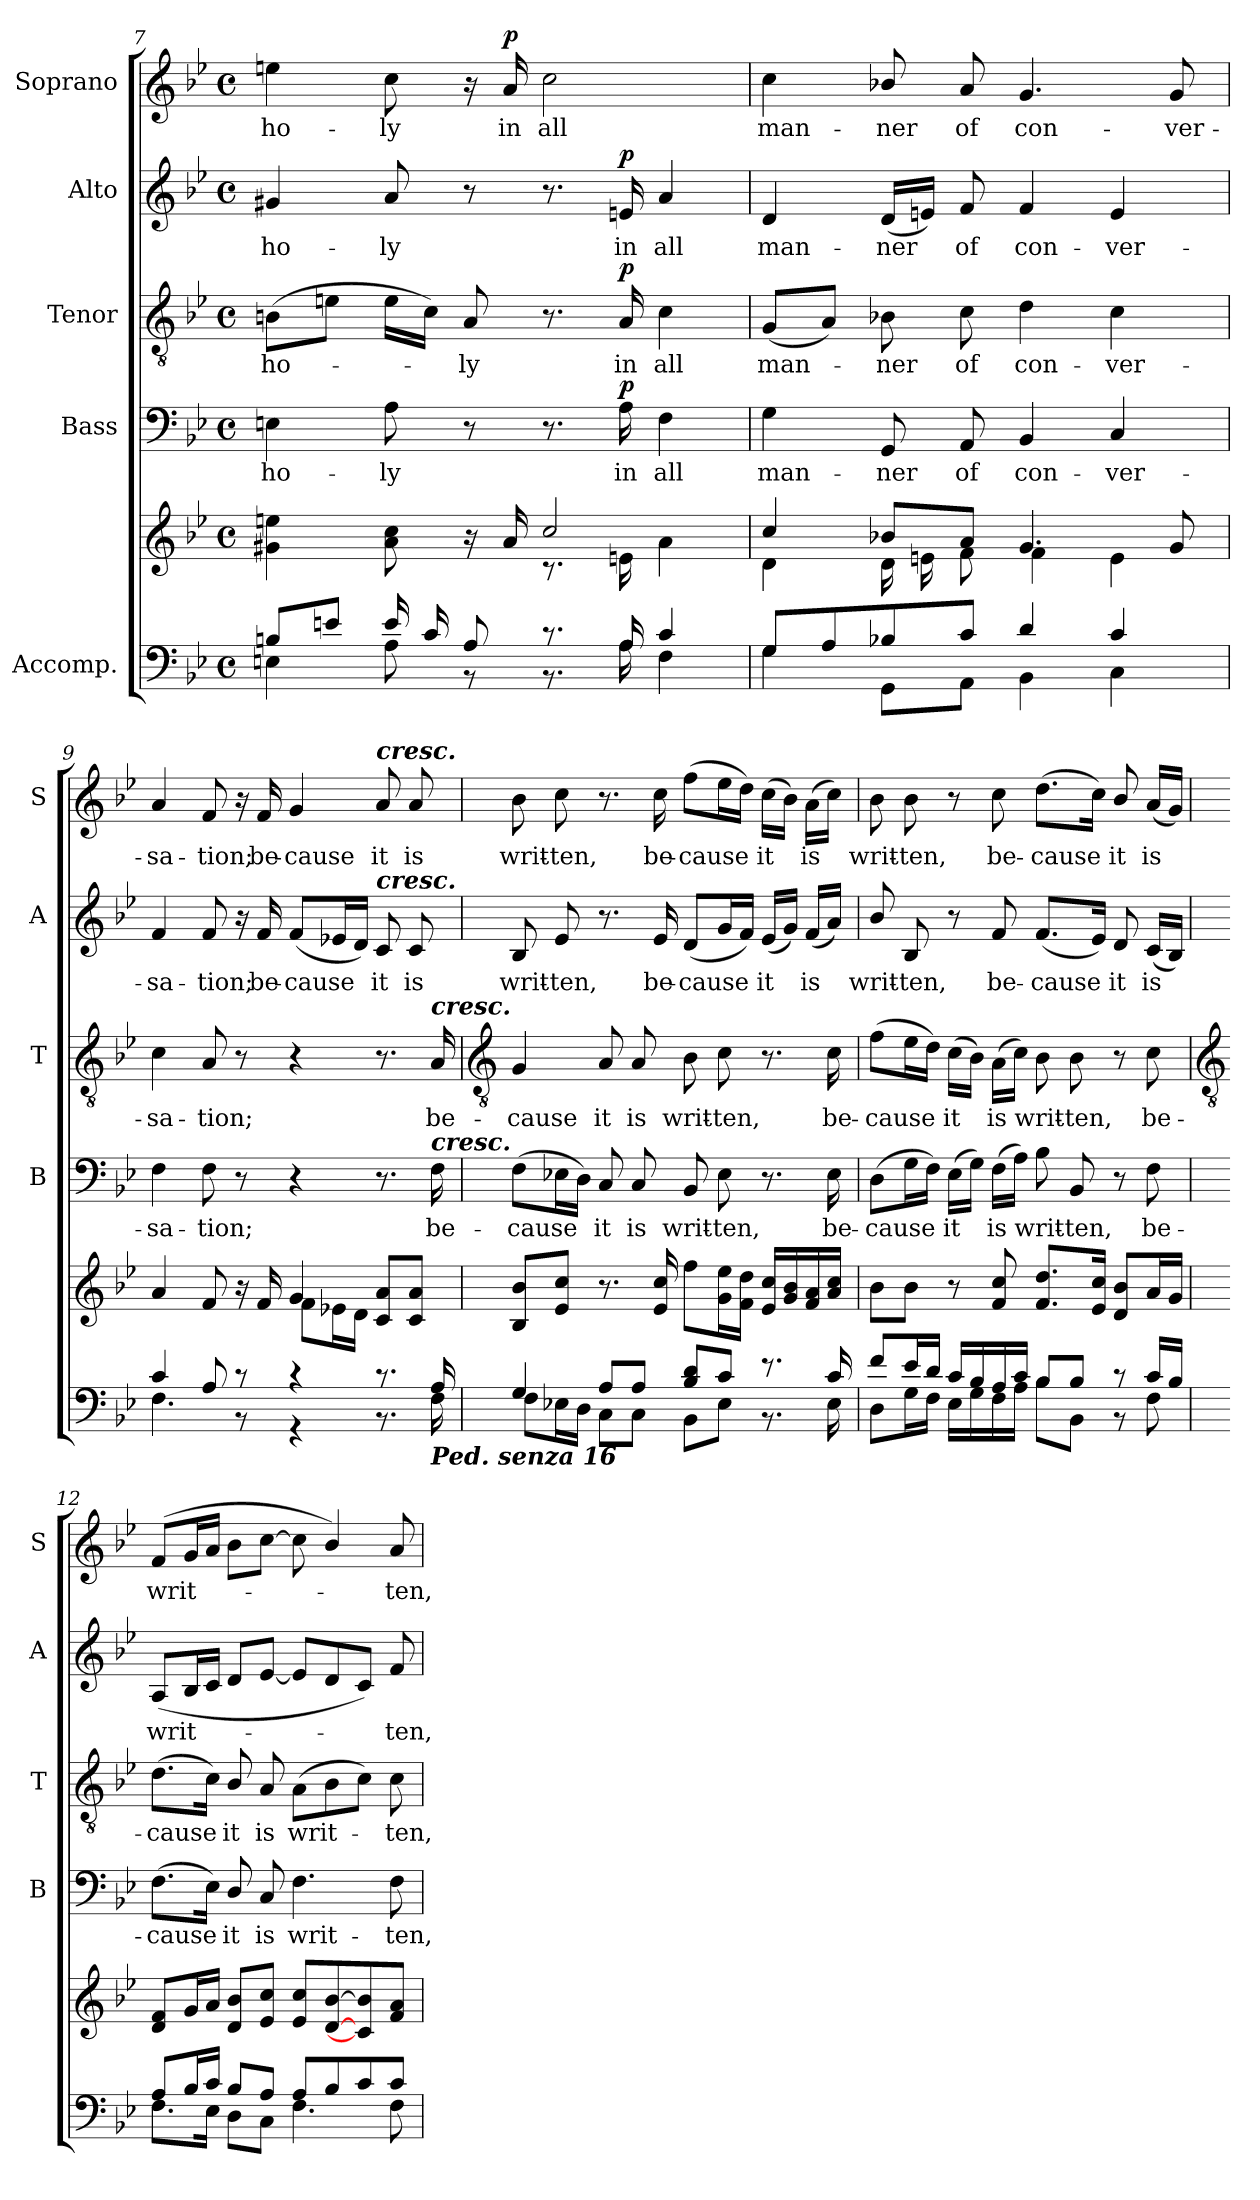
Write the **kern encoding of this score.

**kern	**kern	**kern	**text	**dynam	**kern	**text	**dynam	**kern	**text	**dynam	**kern	**text	**dynam
*part5	*part5	*part4	*part4	*part4	*part3	*part3	*part3	*part2	*part2	*part2	*part1	*part1	*part1
*staff6	*staff5	*staff4	*staff4	*staff4	*staff3	*staff3	*staff3	*staff2	*staff2	*staff2	*staff1	*staff1	*staff1
*I"Accomp.	*	*I"Bass	*	*	*I"Tenor	*	*	*I"Alto	*	*	*I"Soprano	*	*
*	*	*I'B	*	*	*I'T	*	*	*I'A	*	*	*I'S	*	*
!!LO:LB:g=z
*clefF4	*clefG2	*clefF4	*	*	*clefGv2	*	*	*clefG2	*	*	*clefG2	*	*
*k[b-e-]	*k[b-e-]	*k[b-e-]	*	*	*k[b-e-]	*	*	*k[b-e-]	*	*	*k[b-e-]	*	*
*B-:	*B-:	*B-:	*	*	*B-:	*	*	*B-:	*	*	*B-:	*	*
*M4/4	*M4/4	*M4/4	*	*	*M4/4	*	*	*M4/4	*	*	*M4/4	*	*
*met(c)	*met(c)	*met(c)	*	*	*met(c)	*	*	*met(c)	*	*	*met(c)	*	*
=7	=7	=7	=7	=7	=7	=7	=7	=7	=7	=7	=7	=7	=7
*^	*^	*	*	*	*	*	*	*	*	*	*	*	*
!	!	!	!	!	!LO:LY:b	!	!	!LO:LY:b	!	!	!LO:LY:b	!	!	!LO:LY:b	!
8Bn/L	4En\	4g#X\ 4een\	2ryy	4En	ho-	.	(>8BnL	ho-	.	4g#X	ho-	.	4een	ho-	.
8en/J	.	.	.	.	.	.	8enJ	.	.	.	.	.	.	.	.
!	!	!	!	!	!LO:LY:b	!	!	!	!	!	!LO:LY:b	!	!	!LO:LY:b	!
16e/LL	8A\	8a\ 8cc\	.	8A	-ly	.	16eLL	.	.	8a	-ly	.	8cc	-ly	.
16c/	.	.	.	.	.	.	16cJJ)	.	.	.	.	.	.	.	.
!	!	!	!	!	!	!	!	!LO:LY:b	!	!	!	!	!	!	!
8A/J	8r	16r	.	8r	.	.	8A	ly	.	8r	.	.	16r	.	.
!	!	!	!	!	!	!	!	!	!	!	!	!	!	!LO:LY:b	!LO:DY:b
.	.	16a/	.	.	.	.	.	.	.	.	.	.	16a	in	p
!	!	!	!	!	!	!	!	!	!	!	!	!	!	!LO:LY:b	!
8.r	8.r	2cc/	8.r	8.r	.	.	8.r	.	.	8.r	.	.	2cc	all	.
!	!	!	!	!	!LO:LY:b	!LO:DY:b	!	!LO:LY:b	!LO:DY:b	!	!LO:LY:b	!LO:DY:b	!	!	!
16A/	16A\	.	16en\	16A	in	p	16A	in	p	16en	in	p	.	.	.
!	!	!	!	!	!LO:LY:b	!	!	!LO:LY:b	!	!	!LO:LY:b	!	!	!	!
4c/	4F\	.	4a\	4F	all	.	4c	all	.	4a	all	.	.	.	.
=8	=8	=8	=8	=8	=8	=8	=8	=8	=8	=8	=8	=8	=8	=8	=8
!	!	!	!	!	!LO:LY:b	!	!	!LO:LY:b	!	!	!LO:LY:b	!	!	!LO:LY:b	!
8G/L	4G\	4cc/	4d\	4G	man-	.	(<8GL	man-	.	4d	man-	.	4cc	man-	.
8A/	.	.	.	.	.	.	8AJ)	.	.	.	.	.	.	.	.
!	!	!	!	!	!LO:LY:b	!	!	!LO:LY:b	!	!	!LO:LY:b	!	!	!LO:LY:b	!
8B-X/	8GG\L	8b-X/L	16d\LL	8GG	-ner	.	8B-X	ner	.	(<16dLL	-ner	.	8b-X/	-ner	.
.	.	.	16en\	.	.	.	.	.	.	16enJJ)	.	.	.	.	.
!	!	!	!	!	!LO:LY:b	!	!	!LO:LY:b	!	!	!LO:LY:b	!	!	!LO:LY:b	!
8c/J	8AA\J	8a/J	8f\J	8AA	of	.	8c	of	.	8f	of	.	8a	of	.
!	!	!	!	!	!LO:LY:b	!	!	!LO:LY:b	!	!	!LO:LY:b	!	!	!LO:LY:b	!
4d/	4BB-\	4.g/	4f\	4BB-	con-	.	4d	con-	.	4f	con-	.	4.g	con-	.
!	!	!	!	!	!LO:LY:b	!	!	!LO:LY:b	!	!	!LO:LY:b	!	!	!	!
4c/	4C\	.	4e\	4C	-ver-	.	4c	-ver-	.	4e	-ver-	.	.	.	.
!	!	!	!	!	!	!	!	!	!	!	!	!	!	!LO:LY:b	!
.	.	8g/	.	.	.	.	.	.	.	.	.	.	8g	-ver-	.
=9	=9	=9	=9	=9	=9	=9	=9	=9	=9	=9	=9	=9	=9	=9	=9
!	!	!	!	!	!LO:LY:b	!	!	!LO:LY:b	!	!	!LO:LY:b	!	!	!LO:LY:b	!
4c/	4.F\	4a/	2ryy	4F	-sa-	.	4c	-sa-	.	4f	-sa-	.	4a	-sa-	.
!	!	!	!	!	!LO:LY:b	!	!	!LO:LY:b	!	!	!LO:LY:b	!	!	!LO:LY:b	!
8A/	.	8f/	.	8F	-tion;	.	8A	-tion;	.	8f	-tion;	.	8f	-tion;	.
8r	8r	16r	.	8r	.	.	8r	.	.	16r	.	.	16r	.	.
!	!	!	!	!	!	!	!	!	!	!	!LO:LY:b	!	!	!LO:LY:b	!
.	.	16f/	.	.	.	.	.	.	.	16f	be-	.	16f	be-	.
!	!	!	!	!	!	!	!	!	!	!	!LO:LY:b	!	!	!LO:LY:b	!
4r	4r	4g/	8f\L	4r	.	.	4r	.	.	(<8fL	-cause	.	4g	-cause	.
.	.	.	16e-X\L	.	.	.	.	.	.	16e-XL	.	.	.	.	.
.	.	.	16d\JJ	.	.	.	.	.	.	16dJJ)	.	.	.	.	.
!	!	!	!	!	!	!	!	!	!	!	!	!	!LO:TX:a:Bi:t=cresc.	!	!
!	!	!	!	!	!	!	!	!	!	!LO:TX:a:Bi:t=cresc.	!	!	!	!	!
!	!	!	!	!	!	!	!	!	!	!	!LO:LY:b	!	!	!LO:LY:b	!
8.r	8.r	8c/ 8a/L	4ryy	8.r	.	.	8.r	.	.	8c	it	.	8a	it	.
!	!	!	!	!	!	!	!	!	!	!	!LO:LY:b	!	!	!LO:LY:b	!
.	.	8c/ 8a/J	.	.	.	.	.	.	.	8c	is	.	8a	is	.
!	!	!	!	!	!	!	!LO:TX:a:Bi:t=cresc.	!	!	!	!	!	!	!	!
!	!	!	!	!LO:TX:a:Bi:t=cresc.	!	!	!	!	!	!	!	!	!	!	!
!LO:TX:b:Bi:t=Ped. senza 16	!	!	!	!	!	!	!	!	!	!	!	!	!	!	!
!	!	!	!	!	!LO:LY:b	!	!	!LO:LY:b	!	!	!	!	!	!	!
16A/	16F\	.	.	16F	be-	.	16A	be-	.	.	.	.	.	.	.
*	*	*v	*v	*	*	*	*	*	*	*	*	*	*	*	*
!!LO:LB:g=z
=10	=10	=10	=10	=10	=10	=10	=10	=10	=10	=10	=10	=10	=10	=10
*	*	*	*	*	*	*clefGv2	*	*	*	*	*	*	*	*
!	!	!	!	!LO:LY:b	!	!	!LO:LY:b	!	!	!LO:LY:b	!	!	!LO:LY:b	!
4G/	8F\L	8B- 8b-L	(>8FL	-cause	.	4G	-cause	.	8B-	writ-	.	8b-	writ-	.
!	!	!	!	!	!	!	!	!	!	!LO:LY:b	!	!	!LO:LY:b	!
.	16E-X\L	8e- 8ccJ	16E-XL	.	.	.	.	.	8e-	-ten,	.	8cc	-ten,	.
.	16D\JJ	.	16DJJ)	.	.	.	.	.	.	.	.	.	.	.
!	!	!	!	!LO:LY:b	!	!	!LO:LY:b	!	!	!	!	!	!	!
8A/L	8C\L	8.r	8C	it	.	8A	it	.	8.r	.	.	8.r	.	.
!	!	!	!	!LO:LY:b	!	!	!LO:LY:b	!	!	!	!	!	!	!
8A/J	8C\J	.	8C	is	.	8A	is	.	.	.	.	.	.	.
!	!	!	!	!	!	!	!	!	!	!LO:LY:b	!	!	!LO:LY:b	!
.	.	16e- 16cc	.	.	.	.	.	.	16e-	be-	.	16cc	be-	.
!	!	!	!	!LO:LY:b	!	!	!LO:LY:b	!	!	!LO:LY:b	!	!	!LO:LY:b	!
8B-/ 8d/L	8BB-\L	8ffL	8BB-	writ-	.	8B-	writ-	.	(<8dL	-cause	.	(>8ffL	-cause	.
!	!	!	!	!LO:LY:b	!	!	!LO:LY:b	!	!	!	!	!	!	!
8c/J	8E-\J	16g 16ee-L	8E-	-ten,	.	8c	-ten,	.	16gL	.	.	16ee-L	.	.
.	.	16f 16ddJJ	.	.	.	.	.	.	16fJJ)	.	.	16ddJJ)	.	.
!	!	!	!	!	!	!	!	!	!	!LO:LY:b	!	!	!LO:LY:b	!
8.r	8.r	16e- 16ccLL	8.r	.	.	8.r	.	.	(<16e-LL	it	.	(>16ccLL	it	.
.	.	16g 16b-	.	.	.	.	.	.	16gJJ)	.	.	16b-JJ)	.	.
!	!	!	!	!	!	!	!	!	!	!LO:LY:b	!	!	!LO:LY:b	!
.	.	16f 16a	.	.	.	.	.	.	(<16fLL	is	.	(>16aLL	is	.
!	!	!	!	!LO:LY:b	!	!	!LO:LY:b	!	!	!	!	!	!	!
16c/	16E-\	16a 16ccJJ	16E-	be-	.	16c	be-	.	16aJJ)	.	.	16ccJJ)	.	.
=11	=11	=11	=11	=11	=11	=11	=11	=11	=11	=11	=11	=11	=11	=11
!	!	!	!	!LO:LY:b	!	!	!LO:LY:b	!	!	!LO:LY:b	!	!	!LO:LY:b	!
8f/L	8D\L	8b-L	(>8DL	-cause	.	(>8fL	-cause	.	8b-/	writ-	.	8b-	writ-	.
!	!	!	!	!	!	!	!	!	!	!LO:LY:b	!	!	!LO:LY:b	!
16e-/L	16G\L	8b-J	16GL	.	.	16e-L	.	.	8B-	-ten,	.	8b-	-ten,	.
16d/JJ	16F\JJ	.	16FJJ)	.	.	16dJJ)	.	.	.	.	.	.	.	.
!	!	!	!	!LO:LY:b	!	!	!LO:LY:b	!	!	!	!	!	!	!
16c/LL	16E-\LL	8r	(>16E-LL	it	.	(>16cLL	it	.	8r	.	.	8r	.	.
16B-/	16G\	.	16GJJ)	.	.	16B-JJ)	.	.	.	.	.	.	.	.
!	!	!	!	!LO:LY:b	!	!	!LO:LY:b	!	!	!LO:LY:b	!	!	!LO:LY:b	!
16A/	16F\	8f 8cc	(>16FLL	is	.	(>16ALL	is	.	8f	be-	.	8cc	be-	.
16c/JJ	16A\JJ	.	16AJJ)	.	.	16cJJ)	.	.	.	.	.	.	.	.
!	!	!	!	!LO:LY:b	!	!	!LO:LY:b	!	!	!LO:LY:b	!	!	!LO:LY:b	!
8B-/L	8B-\L	8.f 8.ddL	8B-	writ-	.	8B-	writ-	.	(<8.fL	-cause	.	(>8.ddL	-cause	.
!	!	!	!	!LO:LY:b	!	!	!LO:LY:b	!	!	!	!	!	!	!
8B-/J	8BB-\J	.	8BB-	-ten,	.	8B-	-ten,	.	.	.	.	.	.	.
.	.	16e- 16ccJ	.	.	.	.	.	.	16e-J)	.	.	16ccJ)	.	.
!	!	!	!	!	!	!	!	!	!	!LO:LY:b	!	!	!LO:LY:b	!
8r	8r	8d 8b-L	8r	.	.	8r	.	.	8d	it	.	8b-/	it	.
!	!	!	!	!LO:LY:b	!	!	!LO:LY:b	!	!	!LO:LY:b	!	!	!LO:LY:b	!
16c/LL	8F\	16aL	8F	be-	.	8c	be-	.	(<16cLL	is	.	(<16aLL	is	.
16B-/JJ	.	16gJJ	.	.	.	.	.	.	16B-JJ)	.	.	16gJJ)	.	.
!!LO:LB:g=z
=12	=12	=12	=12	=12	=12	=12	=12	=12	=12	=12	=12	=12	=12	=12
*	*	*	*	*	*	*clefGv2	*	*	*	*	*	*	*	*
*	*	*^	*	*	*	*	*	*	*	*	*	*	*	*
!	!	!	!	!	!LO:LY:b	!	!	!LO:LY:b	!	!	!LO:LY:b	!	!	!LO:LY:b	!
8A/L	8.F\L	8d/ 8f/L	1ryy	(>8.FL	-cause	.	(>8.dL	-cause	.	(<8AL	writ-	.	(<8fL	writ-	.
16B-/L	.	16g/L	.	.	.	.	.	.	.	16B-L	.	.	16gL	.	.
16c/JJ	16E-\J	16a/JJ	.	16E-J)	.	.	16cJ)	.	.	16cJJ	.	.	16aJJ	.	.
!	!	!	!	!	!LO:LY:b	!	!	!LO:LY:b	!	!	!	!	!	!	!
8B-/L	8D\L	8d/ 8b-/L	.	8D/	it	.	8B-/	it	.	8dL	.	.	8b-L	.	.
!	!	!	!	!	!LO:LY:b	!	!	!LO:LY:b	!	!	!	!	!	!	!
8A/J	8C\J	8e-/ 8cc/J	.	8C	is	.	8A	is	.	[8e-J	.	.	[8ccJ	.	.
!	!	!	!	!	!LO:LY:b	!	!	!LO:LY:b	!	!	!	!	!	!	!
8A/L	4.F\	8e-/ 8cc/L	.	4.F	writ-	.	(>8AL	writ-	.	8e-L]	.	.	8cc]	.	.
8B-/	.	[8d/ [8b-/	.	.	.	.	8B-	.	.	8d	.	.	4b-/)	.	.
8c/	.	8c/] 8b-/]	.	.	.	.	8cJ)	.	.	8cJ)	.	.	.	.	.
!	!	!	!	!	!LO:LY:b	!	!	!LO:LY:b	!	!	!LO:LY:b	!	!	!LO:LY:b	!
8c/J	8F\	8f/ 8a/J	.	8F	-ten,	.	8c	ten,	.	8f	-ten,	.	8a	-ten,	.
*v	*v	*	*	*	*	*	*	*	*	*	*	*	*	*	*
*	*v	*v	*	*	*	*	*	*	*	*	*	*	*	*
=	=	=	=	=	=	=	=	=	=	=	=	=	=
*-	*-	*-	*-	*-	*-	*-	*-	*-	*-	*-	*-	*-	*-
